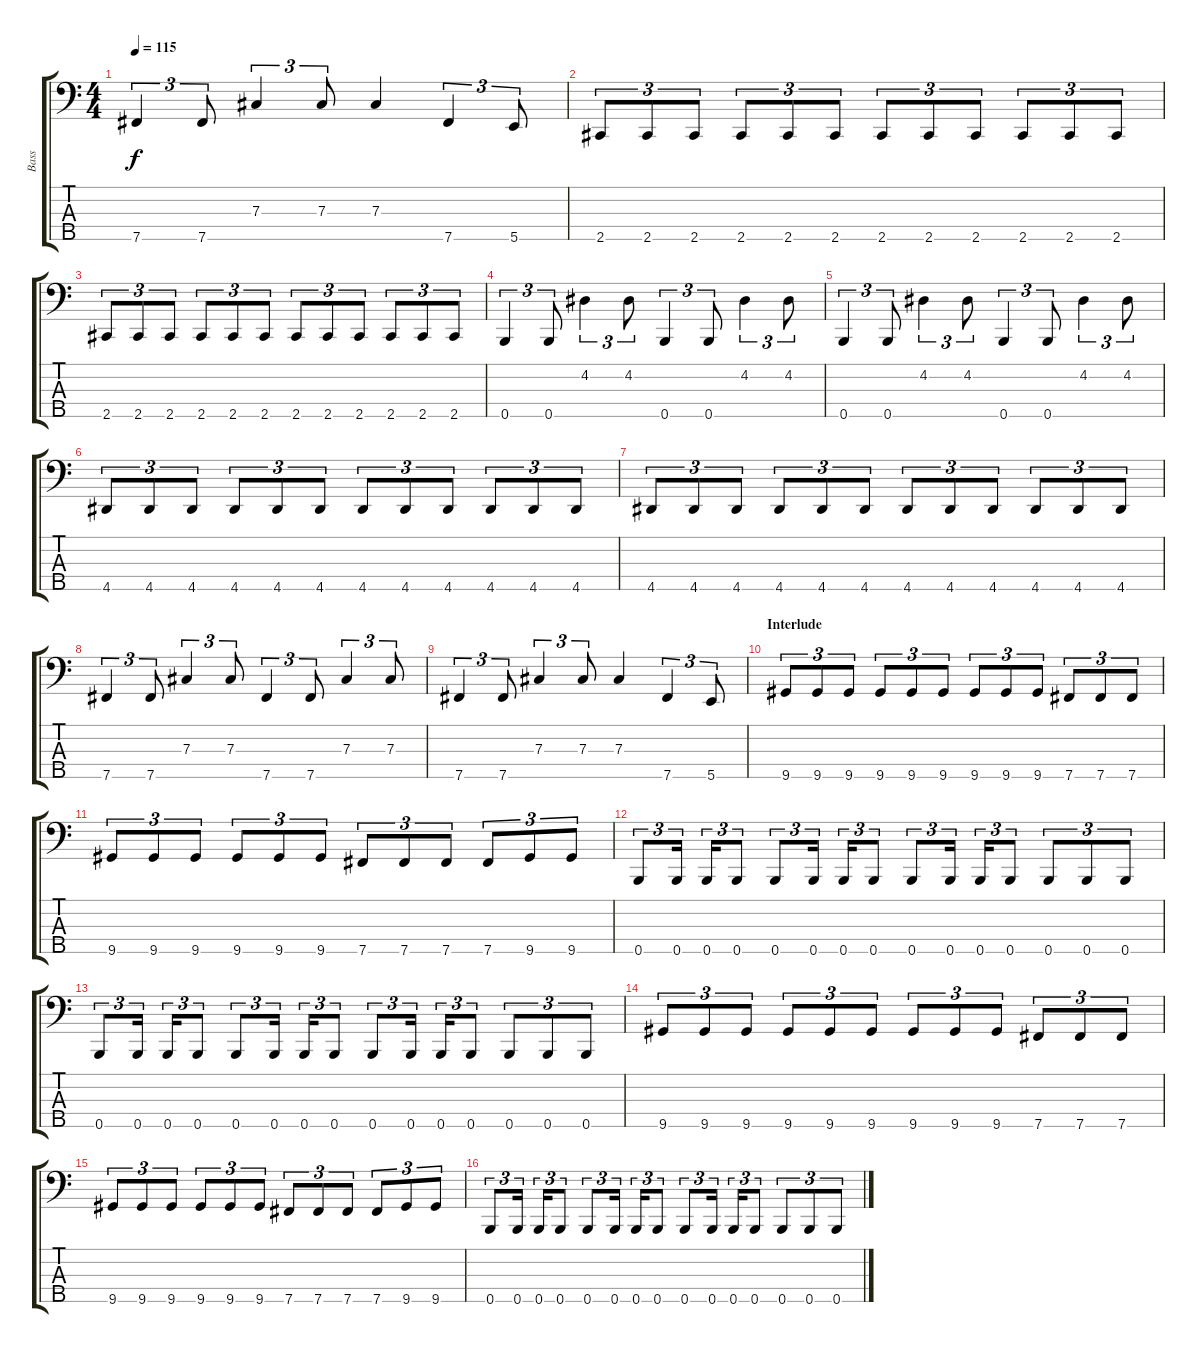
\track ("Bass" "Bass") {instrument electricbassfinger}
\staff {score tabs}
\tuning (E2 B1 Gb1 Db1 B0) {hide}
\ts (4 4)
\tempo 115
\clef f4
\ks c
7.5.4{tu (3 2) dy f} 7.5.8{tu (3 2)} 7.3.4{tu (3 2)} 7.3.8{tu (3 2)} 7.3.4 7.5.4{tu (3 2)} 5.5.8{tu (3 2)} |
2.5.8{tu (3 2)} 2.5.8{tu (3 2)} 2.5.8{tu (3 2)} 2.5.8{tu (3 2)} 2.5.8{tu (3 2)} 2.5.8{tu (3 2)} 2.5.8{tu (3 2)} 2.5.8{tu (3 2)} 2.5.8{tu (3 2)} 2.5.8{tu (3 2)} 2.5.8{tu (3 2)} 2.5.8{tu (3 2)} |
2.5.8{tu (3 2)} 2.5.8{tu (3 2)} 2.5.8{tu (3 2)} 2.5.8{tu (3 2)} 2.5.8{tu (3 2)} 2.5.8{tu (3 2)} 2.5.8{tu (3 2)} 2.5.8{tu (3 2)} 2.5.8{tu (3 2)} 2.5.8{tu (3 2)} 2.5.8{tu (3 2)} 2.5.8{tu (3 2)} |
0.5.4{tu (3 2)} 0.5.8{tu (3 2)} 4.2.4{tu (3 2)} 4.2.8{tu (3 2)} 0.5.4{tu (3 2)} 0.5.8{tu (3 2)} 4.2.4{tu (3 2)} 4.2.8{tu (3 2)} |
0.5.4{tu (3 2)} 0.5.8{tu (3 2)} 4.2.4{tu (3 2)} 4.2.8{tu (3 2)} 0.5.4{tu (3 2)} 0.5.8{tu (3 2)} 4.2.4{tu (3 2)} 4.2.8{tu (3 2)} |
4.5.8{tu (3 2)} 4.5.8{tu (3 2)} 4.5.8{tu (3 2)} 4.5.8{tu (3 2)} 4.5.8{tu (3 2)} 4.5.8{tu (3 2)} 4.5.8{tu (3 2)} 4.5.8{tu (3 2)} 4.5.8{tu (3 2)} 4.5.8{tu (3 2)} 4.5.8{tu (3 2)} 4.5.8{tu (3 2)} |
4.5.8{tu (3 2)} 4.5.8{tu (3 2)} 4.5.8{tu (3 2)} 4.5.8{tu (3 2)} 4.5.8{tu (3 2)} 4.5.8{tu (3 2)} 4.5.8{tu (3 2)} 4.5.8{tu (3 2)} 4.5.8{tu (3 2)} 4.5.8{tu (3 2)} 4.5.8{tu (3 2)} 4.5.8{tu (3 2)} |
7.5.4{tu (3 2)} 7.5.8{tu (3 2)} 7.3.4{tu (3 2)} 7.3.8{tu (3 2)} 7.5.4{tu (3 2)} 7.5.8{tu (3 2)} 7.3.4{tu (3 2)} 7.3.8{tu (3 2)} |
7.5.4{tu (3 2)} 7.5.8{tu (3 2)} 7.3.4{tu (3 2)} 7.3.8{tu (3 2)} 7.3.4 7.5.4{tu (3 2)} 5.5.8{tu (3 2)} |
\section ("" "Interlude")
9.5.8{tu (3 2)} 9.5.8{tu (3 2)} 9.5.8{tu (3 2)} 9.5.8{tu (3 2)} 9.5.8{tu (3 2)} 9.5.8{tu (3 2)} 9.5.8{tu (3 2)} 9.5.8{tu (3 2)} 9.5.8{tu (3 2)} 7.5.8{tu (3 2)} 7.5.8{tu (3 2)} 7.5.8{tu (3 2)} |
9.5.8{tu (3 2)} 9.5.8{tu (3 2)} 9.5.8{tu (3 2)} 9.5.8{tu (3 2)} 9.5.8{tu (3 2)} 9.5.8{tu (3 2)} 7.5.8{tu (3 2)} 7.5.8{tu (3 2)} 7.5.8{tu (3 2)} 7.5.8{tu (3 2)} 9.5.8{tu (3 2)} 9.5.8{tu (3 2)} |
0.5.8{tu (3 2)} 0.5.16{tu (3 2)} 0.5.16{tu (3 2)} 0.5.8{tu (3 2)} 0.5.8{tu (3 2)} 0.5.16{tu (3 2)} 0.5.16{tu (3 2)} 0.5.8{tu (3 2)} 0.5.8{tu (3 2)} 0.5.16{tu (3 2)} 0.5.16{tu (3 2)} 0.5.8{tu (3 2)} 0.5.8{tu (3 2)} 0.5.8{tu (3 2)} 0.5.8{tu (3 2)} |
0.5.8{tu (3 2)} 0.5.16{tu (3 2)} 0.5.16{tu (3 2)} 0.5.8{tu (3 2)} 0.5.8{tu (3 2)} 0.5.16{tu (3 2)} 0.5.16{tu (3 2)} 0.5.8{tu (3 2)} 0.5.8{tu (3 2)} 0.5.16{tu (3 2)} 0.5.16{tu (3 2)} 0.5.8{tu (3 2)} 0.5.8{tu (3 2)} 0.5.8{tu (3 2)} 0.5.8{tu (3 2)} |
9.5.8{tu (3 2)} 9.5.8{tu (3 2)} 9.5.8{tu (3 2)} 9.5.8{tu (3 2)} 9.5.8{tu (3 2)} 9.5.8{tu (3 2)} 9.5.8{tu (3 2)} 9.5.8{tu (3 2)} 9.5.8{tu (3 2)} 7.5.8{tu (3 2)} 7.5.8{tu (3 2)} 7.5.8{tu (3 2)} |
9.5.8{tu (3 2)} 9.5.8{tu (3 2)} 9.5.8{tu (3 2)} 9.5.8{tu (3 2)} 9.5.8{tu (3 2)} 9.5.8{tu (3 2)} 7.5.8{tu (3 2)} 7.5.8{tu (3 2)} 7.5.8{tu (3 2)} 7.5.8{tu (3 2)} 9.5.8{tu (3 2)} 9.5.8{tu (3 2)} |
0.5.8{tu (3 2)} 0.5.16{tu (3 2)} 0.5.16{tu (3 2)} 0.5.8{tu (3 2)} 0.5.8{tu (3 2)} 0.5.16{tu (3 2)} 0.5.16{tu (3 2)} 0.5.8{tu (3 2)} 0.5.8{tu (3 2)} 0.5.16{tu (3 2)} 0.5.16{tu (3 2)} 0.5.8{tu (3 2)} 0.5.8{tu (3 2)} 0.5.8{tu (3 2)} 0.5.8{tu (3 2)}
